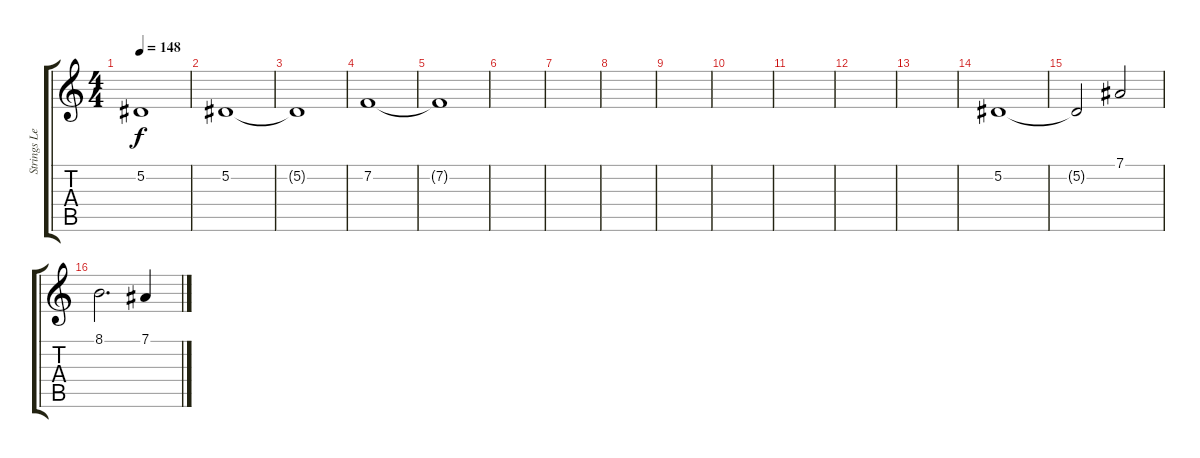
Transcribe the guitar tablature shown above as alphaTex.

\track ("Strings Lead" "Strings Le") {instrument stringensemble1}
\staff {score tabs}
\tuning (Eb4 Bb3 Gb3 Db3 Ab2 Eb2) {hide}
\ts (4 4)
\tempo 148
\clef g2
\ks c
5.2{t}.1{dy f} |
5.2.1 |
5.2{t}.1 |
7.2.1 |
7.2{t}.1 |
|
|
|
|
|
|
|
|
5.2.1 |
5.2{t}.2 7.1.2 |
8.1.2{d} 7.1.4
